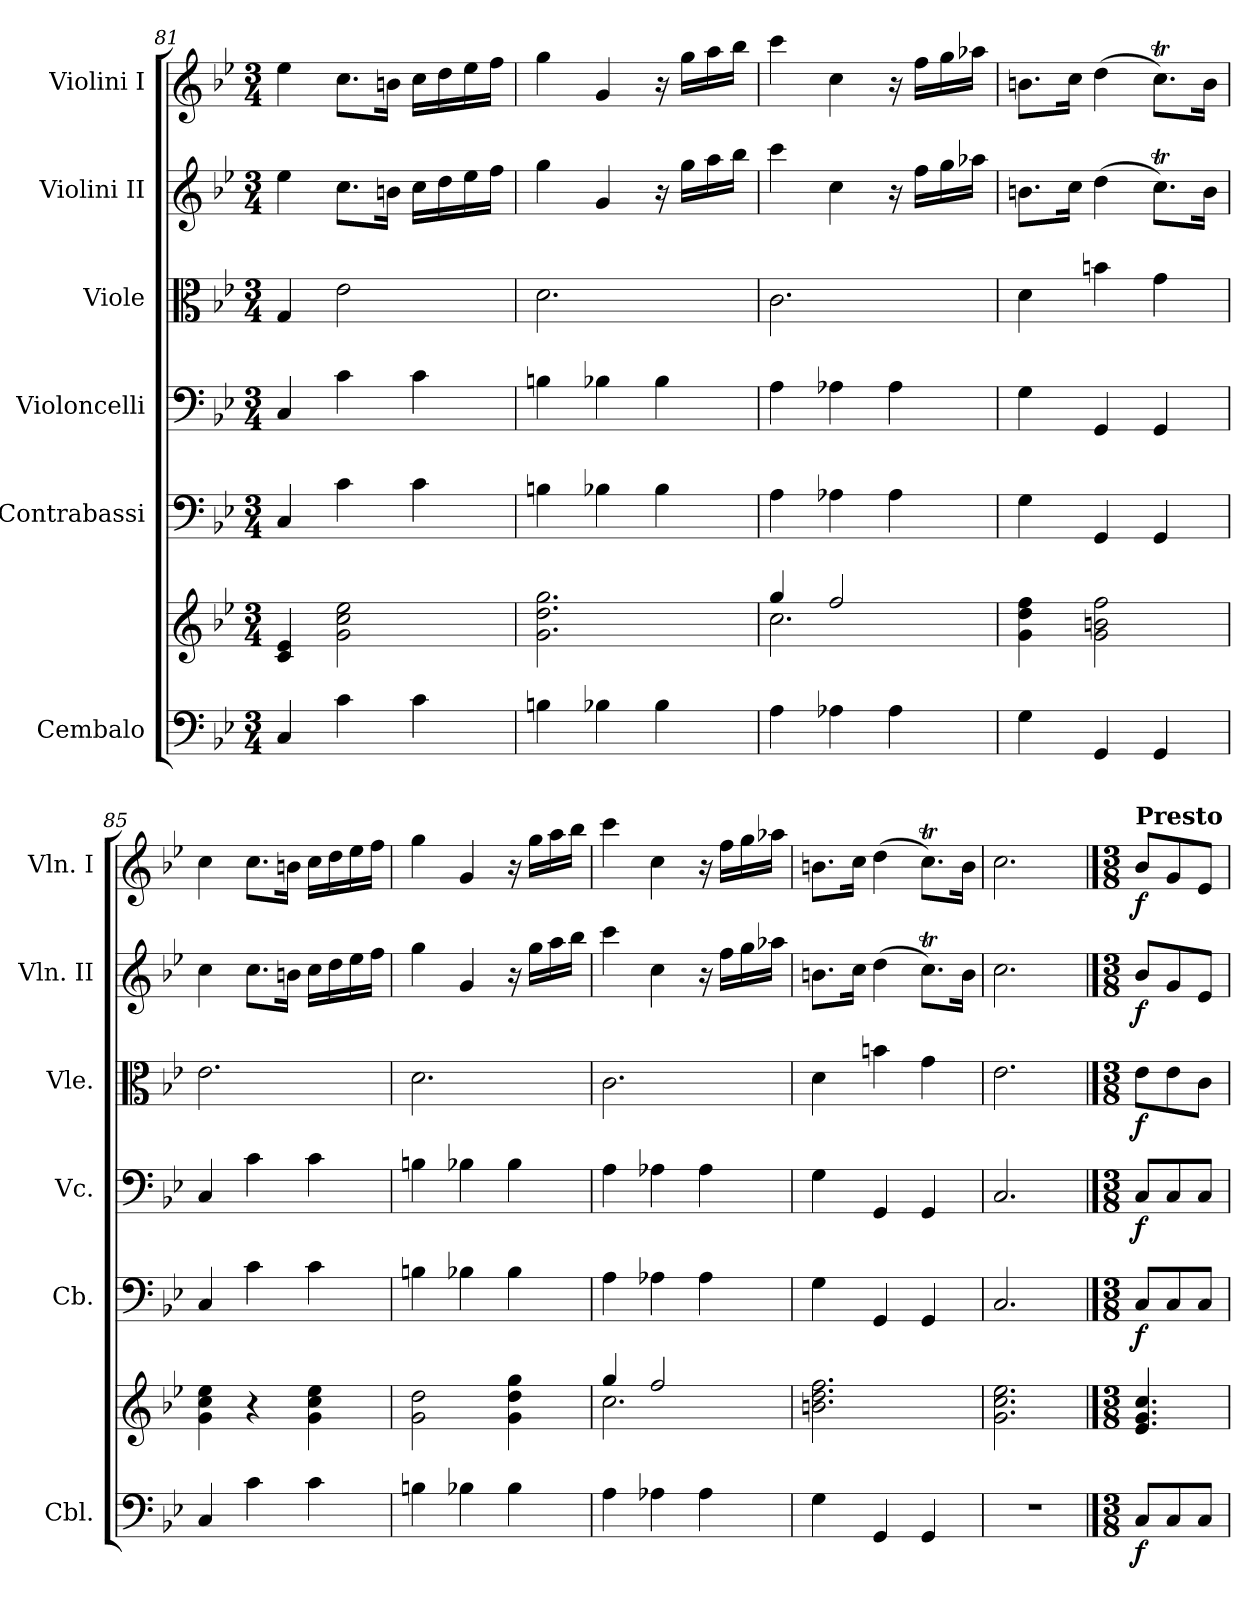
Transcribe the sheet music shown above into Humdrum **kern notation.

**kern	**kern	**dynam	**kern	**dynam	**kern	**dynam	**kern	**dynam	**kern	**dynam	**kern	**dynam
*part6	*part6	*part6	*part5	*part5	*part4	*part4	*part3	*part3	*part2	*part2	*part1	*part1
*staff7	*staff6	*staff6/7	*staff5	*staff5	*staff4	*staff4	*staff3	*staff3	*staff2	*staff2	*staff1	*staff1
*I"Cembalo	*	*	*I"Contrabassi	*	*I"Violoncelli	*	*I"Viole	*	*I"Violini II	*	*I"Violini I	*
*I'Cbl.	*	*	*I'Cb.	*	*I'Vc.	*	*I'Vle.	*	*I'Vln. II	*	*I'Vln. I	*
*clefF4	*clefG2	*	*clefF4	*	*clefF4	*	*clefC3	*	*clefG2	*	*clefG2	*
*	*	*	*ITrd7c12	*	*	*	*	*	*	*	*	*
*k[b-e-]	*k[b-e-]	*	*k[b-e-]	*	*k[b-e-]	*	*k[b-e-]	*	*k[b-e-]	*	*k[b-e-]	*
*M3/4	*M3/4	*	*M3/4	*	*M3/4	*	*M3/4	*	*M3/4	*	*M3/4	*
=81	=81	=81	=81	=81	=81	=81	=81	=81	=81	=81	=81	=81
4C/	4c/ 4e-/	.	4CC/	.	4C/	.	4G/	.	4ee-\	.	4ee-\	.
4c\	2g\ 2cc\ 2ee-\	.	4C\	.	4c\	.	2e-\	.	8.cc\L	.	8.cc\L	.
.	.	.	.	.	.	.	.	.	16bn\Jk	.	16bn\Jk	.
4c\	.	.	4C\	.	4c\	.	.	.	16cc\LL	.	16cc\LL	.
.	.	.	.	.	.	.	.	.	16dd\	.	16dd\	.
.	.	.	.	.	.	.	.	.	16ee-\	.	16ee-\	.
.	.	.	.	.	.	.	.	.	16ff\JJ	.	16ff\JJ	.
=82	=82	=82	=82	=82	=82	=82	=82	=82	=82	=82	=82	=82
4Bn\	2.g\ 2.dd\ 2.gg\	.	4BBn\	.	4Bn\	.	2.d\	.	4gg\	.	4gg\	.
4B-X\	.	.	4BB-X\	.	4B-X\	.	.	.	4g/	.	4g/	.
4B-\	.	.	4BB-\	.	4B-\	.	.	.	16r	.	16r	.
.	.	.	.	.	.	.	.	.	16gg\LL	.	16gg\LL	.
.	.	.	.	.	.	.	.	.	16aa\	.	16aa\	.
.	.	.	.	.	.	.	.	.	16bb-\JJ	.	16bb-\JJ	.
!!LO:PB:g=z
=83	=83	=83	=83	=83	=83	=83	=83	=83	=83	=83	=83	=83
*	*^	*	*	*	*	*	*	*	*	*	*	*
4A\	4gg/	2.cc\	.	4AA\	.	4A\	.	2.c\	.	4ccc\	.	4ccc\	.
4A-X\	2ff/	.	.	4AA-X\	.	4A-X\	.	.	.	4cc\	.	4cc\	.
4A-\	.	.	.	4AA-\	.	4A-\	.	.	.	16r	.	16r	.
.	.	.	.	.	.	.	.	.	.	16ff\LL	.	16ff\LL	.
.	.	.	.	.	.	.	.	.	.	16gg\	.	16gg\	.
.	.	.	.	.	.	.	.	.	.	16aa-X\JJ	.	16aa-X\JJ	.
*	*v	*v	*	*	*	*	*	*	*	*	*	*	*
=84	=84	=84	=84	=84	=84	=84	=84	=84	=84	=84	=84	=84
4G\	4g\ 4dd\ 4ff\	.	4GG\	.	4G\	.	4d\	.	8.bn\L	.	8.bn\L	.
.	.	.	.	.	.	.	.	.	16cc\Jk	.	16cc\Jk	.
4GG/	2g\ 2bn\ 2ff\	.	4GGG/	.	4GG/	.	4bn\	.	(>4dd\	.	(>4dd\	.
4GG/	.	.	4GGG/	.	4GG/	.	4g\	.	8.ccT\L)	.	8.ccT\L)	.
.	.	.	.	.	.	.	.	.	16b\Jk	.	16b\Jk	.
=85	=85	=85	=85	=85	=85	=85	=85	=85	=85	=85	=85	=85
4C/	4g\ 4cc\ 4ee-\	.	4CC/	.	4C/	.	2.e-\	.	4cc\	.	4cc\	.
4c\	4r	.	4C\	.	4c\	.	.	.	8.cc\L	.	8.cc\L	.
.	.	.	.	.	.	.	.	.	16bn\Jk	.	16bn\Jk	.
4c\	4g\ 4cc\ 4ee-\	.	4C\	.	4c\	.	.	.	16cc\LL	.	16cc\LL	.
.	.	.	.	.	.	.	.	.	16dd\	.	16dd\	.
.	.	.	.	.	.	.	.	.	16ee-\	.	16ee-\	.
.	.	.	.	.	.	.	.	.	16ff\JJ	.	16ff\JJ	.
=86	=86	=86	=86	=86	=86	=86	=86	=86	=86	=86	=86	=86
4Bn\	2g\ 2dd\	.	4BBn\	.	4Bn\	.	2.d\	.	4gg\	.	4gg\	.
4B-X\	.	.	4BB-X\	.	4B-X\	.	.	.	4g/	.	4g/	.
4B-\	4g\ 4dd\ 4gg\	.	4BB-\	.	4B-\	.	.	.	16r	.	16r	.
.	.	.	.	.	.	.	.	.	16gg\LL	.	16gg\LL	.
.	.	.	.	.	.	.	.	.	16aa\	.	16aa\	.
.	.	.	.	.	.	.	.	.	16bb-\JJ	.	16bb-\JJ	.
=87	=87	=87	=87	=87	=87	=87	=87	=87	=87	=87	=87	=87
*	*^	*	*	*	*	*	*	*	*	*	*	*
4A\	4gg/	2.cc\	.	4AA\	.	4A\	.	2.c\	.	4ccc\	.	4ccc\	.
4A-X\	2ff/	.	.	4AA-X\	.	4A-X\	.	.	.	4cc\	.	4cc\	.
4A-\	.	.	.	4AA-\	.	4A-\	.	.	.	16r	.	16r	.
.	.	.	.	.	.	.	.	.	.	16ff\LL	.	16ff\LL	.
.	.	.	.	.	.	.	.	.	.	16gg\	.	16gg\	.
.	.	.	.	.	.	.	.	.	.	16aa-X\JJ	.	16aa-X\JJ	.
*	*v	*v	*	*	*	*	*	*	*	*	*	*	*
!!LO:PB:g=z
=88	=88	=88	=88	=88	=88	=88	=88	=88	=88	=88	=88	=88
4G\	2.bn\ 2.dd\ 2.ff\	.	4GG\	.	4G\	.	4d\	.	8.bn\L	.	8.bn\L	.
.	.	.	.	.	.	.	.	.	16cc\Jk	.	16cc\Jk	.
4GG/	.	.	4GGG/	.	4GG/	.	4bn\	.	(>4dd\	.	(>4dd\	.
4GG/	.	.	4GGG/	.	4GG/	.	4g\	.	8.ccT\L)	.	8.ccT\L)	.
.	.	.	.	.	.	.	.	.	16b\Jk	.	16b\Jk	.
=89	=89	=89	=89	=89	=89	=89	=89	=89	=89	=89	=89	=89
2.r	2.g\Z 2.cc\Z 2.ee-\Z	.	2.CCZ/	.	2.CZ/	.	2.e-Z\	.	2.ccZ\	.	2.ccZ\	.
==90	==90	==90	==90	==90	==90	==90	==90	==90	==90	==90	==90	==90
*k[]	*k[]	*	*k[]	*	*k[]	*	*k[]	*	*k[]	*	*k[]	*
*M3/8	*M3/8	*	*M3/8	*	*M3/8	*	*M3/8	*	*M3/8	*	*M3/8	*
*	*	*	*	*	*	*	*	*	*	*	*MM150	*
!	!	!	!	!	!	!	!	!	!	!	!LO:TX:a:B:t=Presto	!
!	!	!LO:DY:b=2	!	!LO:DY:b	!	!LO:DY:b	!	!LO:DY:b	!	!LO:DY:b	!	!LO:DY:b
8C/L	4.e/ 4.g/ 4.cc/	f	8CC/L	f	8C/L	f	8e\L	f	8b/L	f	8b/L	f
8C/	.	.	8CC/	.	8C/	.	8e\	.	8g/	.	8g/	.
8C/J	.	.	8CC/J	.	8C/J	.	8c\J	.	8e/J	.	8e/J	.
=	=	=	=	=	=	=	=	=	=	=	=	=
*-	*-	*-	*-	*-	*-	*-	*-	*-	*-	*-	*-	*-
